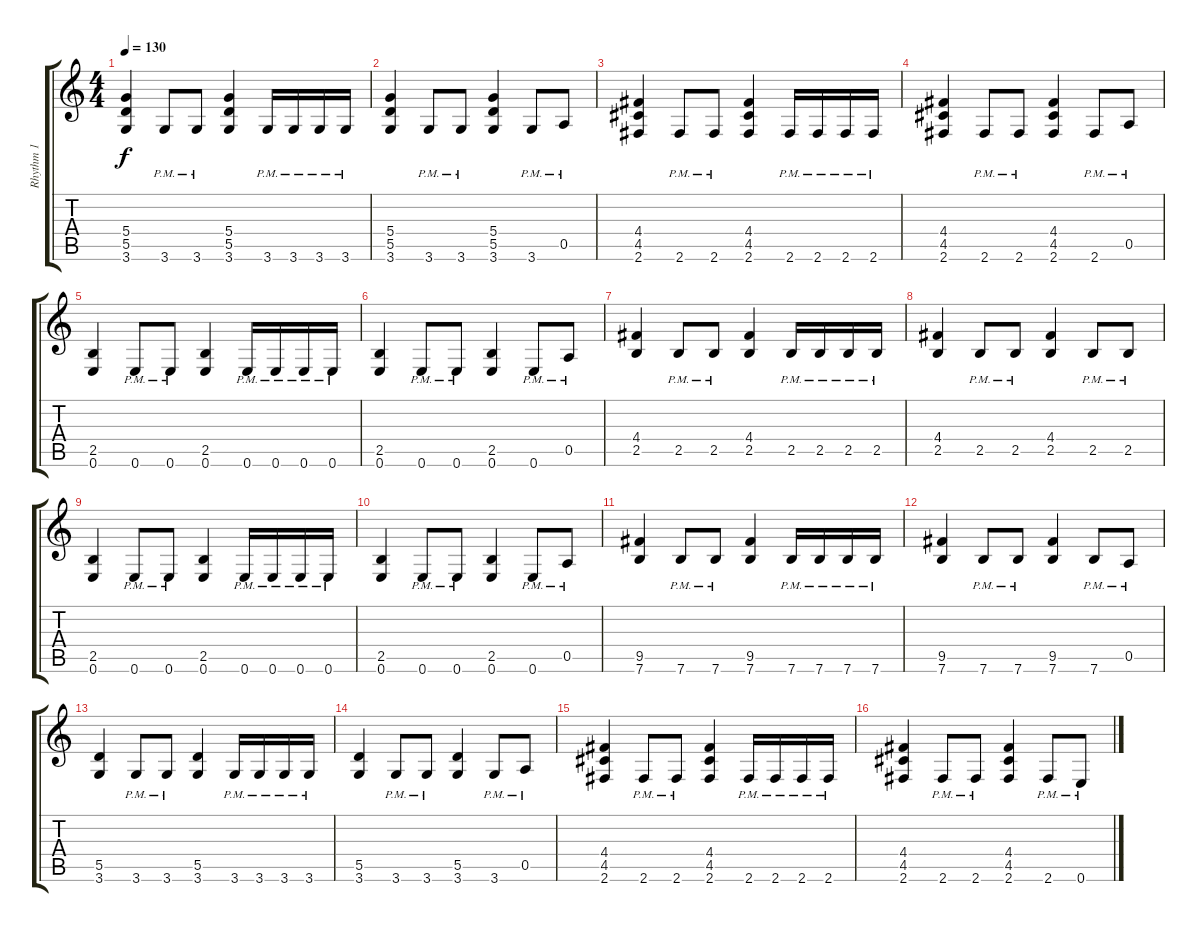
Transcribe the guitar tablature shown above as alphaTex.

\track ("Rhythm 1" "Rhythm 1") {instrument distortionguitar}
\staff {score tabs}
\tuning (E4 B3 G3 D3 A2 E2) {hide}
\ts (4 4)
\tempo 130
\clef g2
\ks c
(5.4 5.5 3.6).4{dy f} 3.6{pm}.8 3.6{pm}.8 (5.4 5.5 3.6).4 3.6{pm}.16 3.6{pm}.16 3.6{pm}.16 3.6{pm}.16 |
(5.4 5.5 3.6).4 3.6{pm}.8 3.6{pm}.8 (5.4 5.5 3.6).4 3.6{pm}.8 0.5{pm}.8 |
(4.4 4.5 2.6).4 2.6{pm}.8 2.6{pm}.8 (4.4 4.5 2.6).4 2.6{pm}.16 2.6{pm}.16 2.6{pm}.16 2.6{pm}.16 |
(4.4 4.5 2.6).4 2.6{pm}.8 2.6{pm}.8 (4.4 4.5 2.6).4 2.6{pm}.8 0.5{pm}.8 |
(2.5 0.6).4 0.6{pm}.8 0.6{pm}.8 (2.5 0.6).4 0.6{pm}.16 0.6{pm}.16 0.6{pm}.16 0.6{pm}.16 |
(2.5 0.6).4 0.6{pm}.8 0.6{pm}.8 (2.5 0.6).4 0.6{pm}.8 0.5{pm}.8 |
(4.4 2.5).4 2.5{pm}.8 2.5{pm}.8 (4.4 2.5).4 2.5{pm}.16 2.5{pm}.16 2.5{pm}.16 2.5{pm}.16 |
(4.4 2.5).4 2.5{pm}.8 2.5{pm}.8 (4.4 2.5).4 2.5{pm}.8 2.5{pm}.8 |
(2.5 0.6).4 0.6{pm}.8 0.6{pm}.8 (2.5 0.6).4 0.6{pm}.16 0.6{pm}.16 0.6{pm}.16 0.6{pm}.16 |
(2.5 0.6).4 0.6{pm}.8 0.6{pm}.8 (2.5 0.6).4 0.6{pm}.8 0.5{pm}.8 |
(9.5 7.6).4 7.6{pm}.8 7.6{pm}.8 (9.5 7.6).4 7.6{pm}.16 7.6{pm}.16 7.6{pm}.16 7.6{pm}.16 |
(9.5 7.6).4 7.6{pm}.8 7.6{pm}.8 (9.5 7.6).4 7.6{pm}.8 0.5{pm}.8 |
(5.5 3.6).4 3.6{pm}.8 3.6{pm}.8 (5.5 3.6).4 3.6{pm}.16 3.6{pm}.16 3.6{pm}.16 3.6{pm}.16 |
(5.5 3.6).4 3.6{pm}.8 3.6{pm}.8 (5.5 3.6).4 3.6{pm}.8 0.5{pm}.8 |
(4.4 4.5 2.6).4 2.6{pm}.8 2.6{pm}.8 (4.4 4.5 2.6).4 2.6{pm}.16 2.6{pm}.16 2.6{pm}.16 2.6{pm}.16 |
(4.4 4.5 2.6).4 2.6{pm}.8 2.6{pm}.8 (4.4 4.5 2.6).4 2.6{pm}.8 0.6{pm}.8
